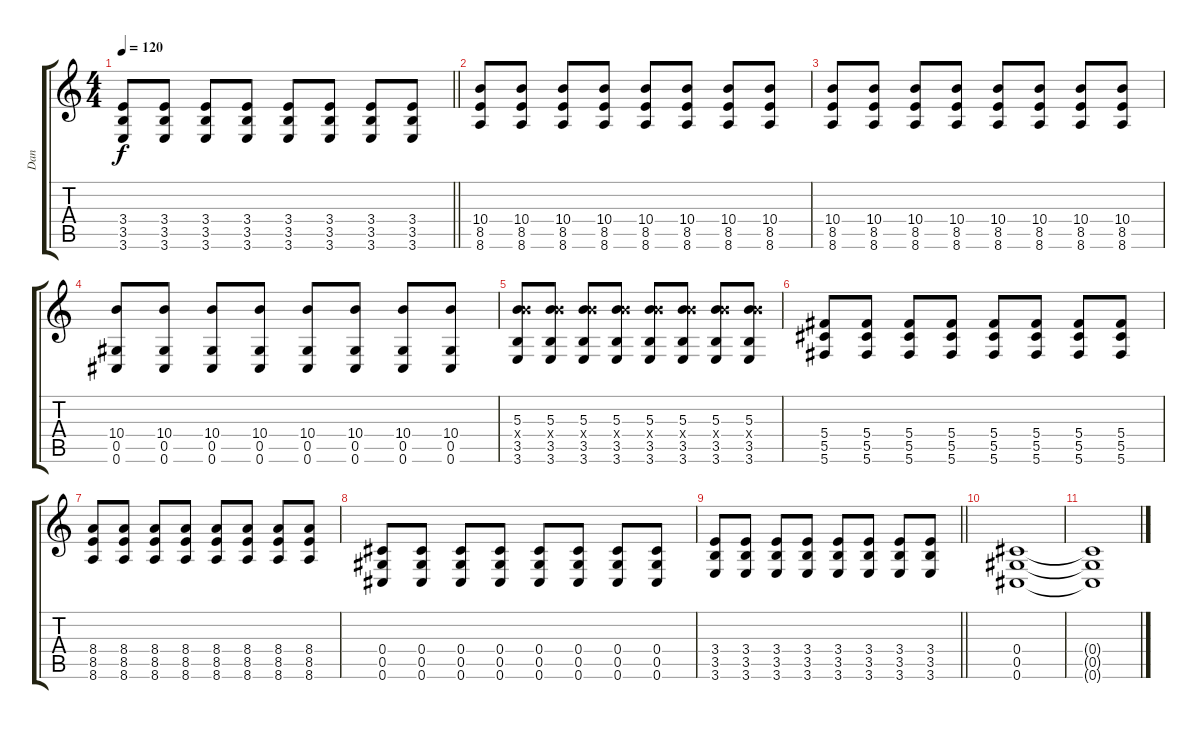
\track ("Dan" "Dan") {instrument acousticguitarsteel}
\staff {score tabs}
\tuning (Eb4 Bb3 Gb3 Db3 Ab2 Db2) {hide}
\ts (4 4)
\tempo 120
\clef g2
\barLineRight lightlight
\ks c
(3.4 3.5 3.6).8{dy f} (3.4 3.5 3.6).8 (3.4 3.5 3.6).8 (3.4 3.5 3.6).8 (3.4 3.5 3.6).8 (3.4 3.5 3.6).8 (3.4 3.5 3.6).8 (3.4 3.5 3.6).8 |
(10.4 8.5 8.6).8{instrument distortionguitar} (10.4 8.5 8.6).8 (10.4 8.5 8.6).8 (10.4 8.5 8.6).8 (10.4 8.5 8.6).8 (10.4 8.5 8.6).8 (10.4 8.5 8.6).8 (10.4 8.5 8.6).8 |
(10.4 8.5 8.6).8 (10.4 8.5 8.6).8 (10.4 8.5 8.6).8 (10.4 8.5 8.6).8 (10.4 8.5 8.6).8 (10.4 8.5 8.6).8 (10.4 8.5 8.6).8 (10.4 8.5 8.6).8 |
(10.4 0.5 0.6).8 (10.4 0.5 0.6).8 (10.4 0.5 0.6).8 (10.4 0.5 0.6).8 (10.4 0.5 0.6).8 (10.4 0.5 0.6).8 (10.4 0.5 0.6).8 (10.4 0.5 0.6).8 |
(5.3 10.4{x} 3.5 3.6).8 (5.3 10.4{x} 3.5 3.6).8 (5.3 10.4{x} 3.5 3.6).8 (5.3 10.4{x} 3.5 3.6).8 (5.3 10.4{x} 3.5 3.6).8 (5.3 10.4{x} 3.5 3.6).8 (5.3 10.4{x} 3.5 3.6).8 (5.3 10.4{x} 3.5 3.6).8 |
(5.4 5.5 5.6).8 (5.4 5.5 5.6).8 (5.4 5.5 5.6).8 (5.4 5.5 5.6).8 (5.4 5.5 5.6).8 (5.4 5.5 5.6).8 (5.4 5.5 5.6).8 (5.4 5.5 5.6).8 |
(8.4 8.5 8.6).8 (8.4 8.5 8.6).8 (8.4 8.5 8.6).8 (8.4 8.5 8.6).8 (8.4 8.5 8.6).8 (8.4 8.5 8.6).8 (8.4 8.5 8.6).8 (8.4 8.5 8.6).8 |
(0.4 0.5 0.6).8 (0.4 0.5 0.6).8 (0.4 0.5 0.6).8 (0.4 0.5 0.6).8 (0.4 0.5 0.6).8 (0.4 0.5 0.6).8 (0.4 0.5 0.6).8 (0.4 0.5 0.6).8 |
\barLineRight lightlight
(3.4 3.5 3.6).8 (3.4 3.5 3.6).8 (3.4 3.5 3.6).8 (3.4 3.5 3.6).8 (3.4 3.5 3.6).8 (3.4 3.5 3.6).8 (3.4 3.5 3.6).8 (3.4 3.5 3.6).8 |
(0.4 0.5 0.6).1 |
(0.4{t} 0.5{t} 0.6{t}).1
